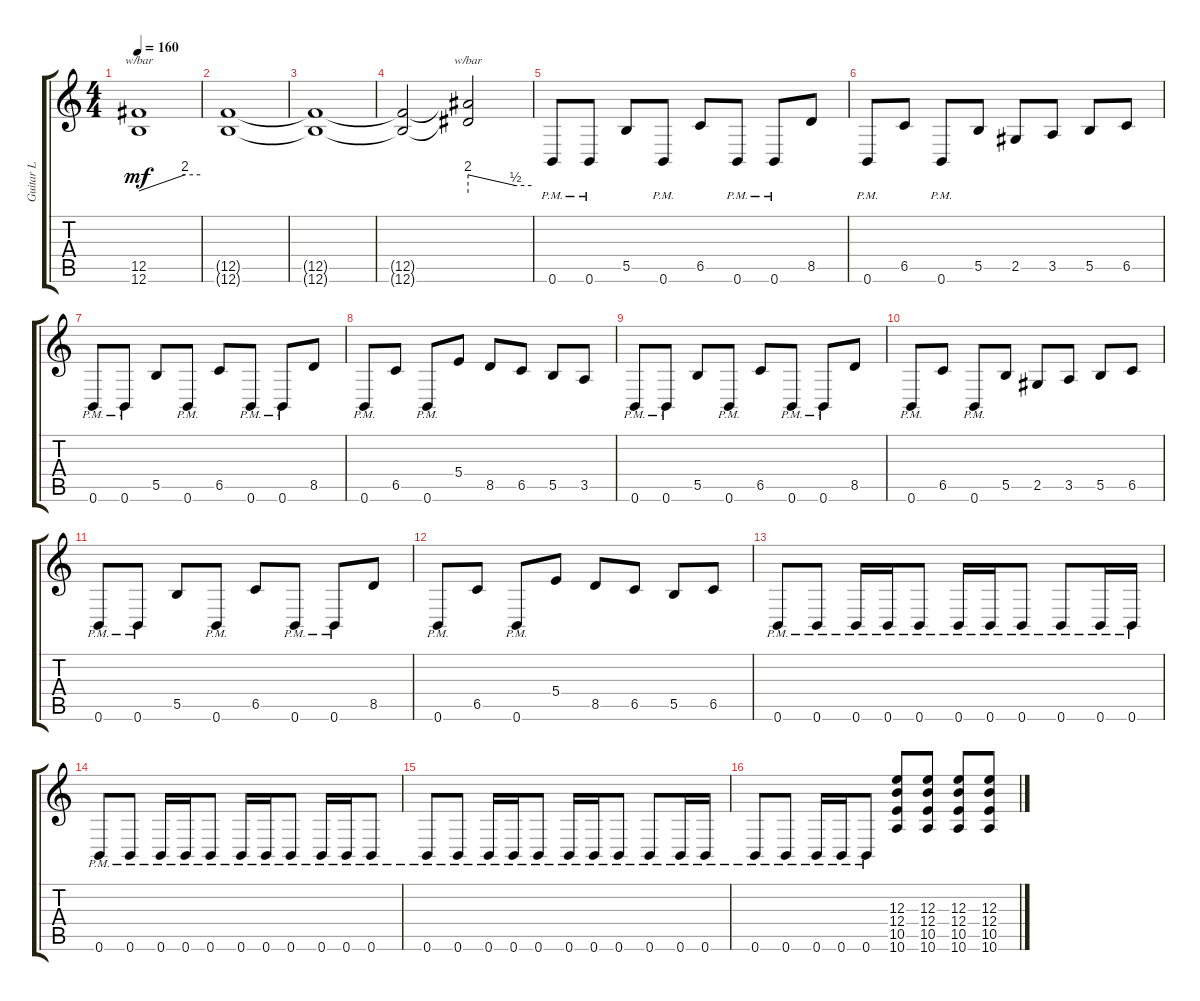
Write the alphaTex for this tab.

\track ("Guitar L" "Guitar L") {instrument distortionguitar}
\staff {score tabs}
\tuning (Db4 Ab3 E3 B2 Gb2 B1) {hide}
\ts (4 4)
\tempo 160
\clef g2
\ks c
(12.5 12.6).1{tbe (custom default 0 0 45 8 60 8) dy mf} |
(12.5{t} 12.6{t}).1 |
(12.5{t} 12.6{t}).1 |
(12.5{t} 12.6{t}).2 (12.5{t} 12.6{t}).2{tbe (custom default 0 8 45 2 60 2)} |
0.6{pm}.8 0.6{pm}.8 5.5.8 0.6{pm}.8 6.5.8 0.6{pm}.8 0.6{pm}.8 8.5.8 |
0.6{pm}.8 6.5.8 0.6{pm}.8 5.5.8 2.5.8 3.5.8 5.5.8 6.5.8 |
0.6{pm}.8 0.6{pm}.8 5.5.8 0.6{pm}.8 6.5.8 0.6{pm}.8 0.6{pm}.8 8.5.8 |
0.6{pm}.8 6.5.8 0.6{pm}.8 5.4.8 8.5.8 6.5.8 5.5.8 3.5.8 |
0.6{pm}.8 0.6{pm}.8 5.5.8 0.6{pm}.8 6.5.8 0.6{pm}.8 0.6{pm}.8 8.5.8 |
0.6{pm}.8 6.5.8 0.6{pm}.8 5.5.8 2.5.8 3.5.8 5.5.8 6.5.8 |
0.6{pm}.8 0.6{pm}.8 5.5.8 0.6{pm}.8 6.5.8 0.6{pm}.8 0.6{pm}.8 8.5.8 |
0.6{pm}.8 6.5.8 0.6{pm}.8 5.4.8 8.5.8 6.5.8 5.5.8 6.5.8 |
0.6{pm}.8 0.6{pm}.8 0.6{pm}.16 0.6{pm}.16 0.6{pm}.8 0.6{pm}.16 0.6{pm}.16 0.6{pm}.8 0.6{pm}.8 0.6{pm}.16 0.6{pm}.16 |
0.6{pm}.8 0.6{pm}.8 0.6{pm}.16 0.6{pm}.16 0.6{pm}.8 0.6{pm}.16 0.6{pm}.16 0.6{pm}.8 0.6{pm}.16 0.6{pm}.16 0.6{pm}.8 |
0.6{pm}.8 0.6{pm}.8 0.6{pm}.16 0.6{pm}.16 0.6{pm}.8 0.6{pm}.16 0.6{pm}.16 0.6{pm}.8 0.6{pm}.8 0.6{pm}.16 0.6{pm}.16 |
0.6{pm}.8 0.6{pm}.8 0.6{pm}.16 0.6{pm}.16 0.6{pm}.8 (12.3 12.4 10.5 10.6).8 (12.3 12.4 10.5 10.6).8 (12.3 12.4 10.5 10.6).8 (12.3 12.4 10.5 10.6).8
